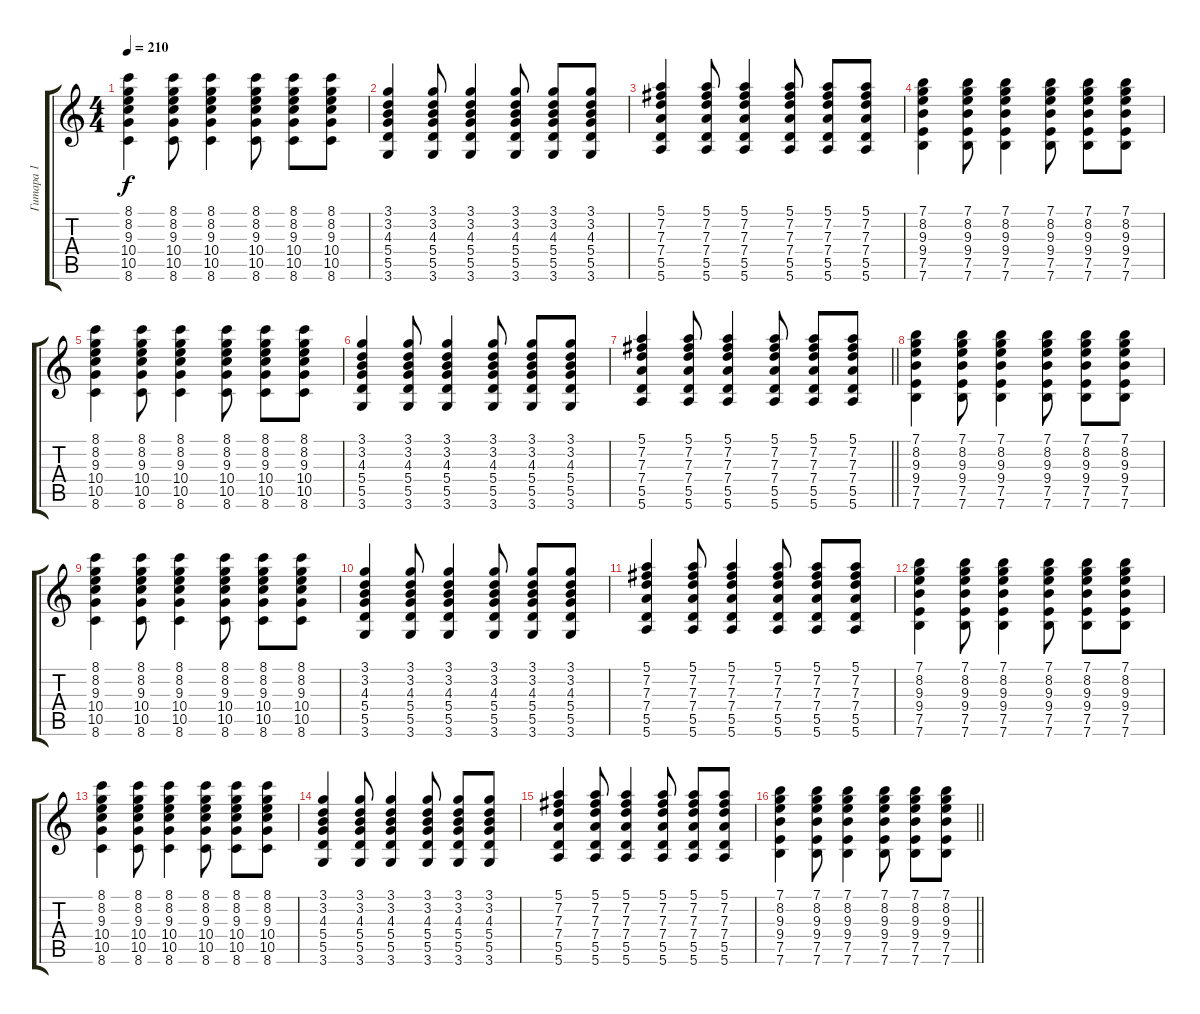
\track ("Гитара 1" "Гитара 1") {instrument electricguitarjazz}
\staff {score tabs}
\tuning (E4 B3 G3 D3 A2 E2) {hide}
\ts (4 4)
\tempo 210
\clef g2
\ks c
(8.1 8.2 9.3 10.4 10.5 8.6).4{dy f} (8.1 8.2 9.3 10.4 10.5 8.6).8 (8.1 8.2 9.3 10.4 10.5 8.6).4 (8.1 8.2 9.3 10.4 10.5 8.6).8 (8.1 8.2 9.3 10.4 10.5 8.6).8 (8.1 8.2 9.3 10.4 10.5 8.6).8 |
(3.1 3.2 4.3 5.4 5.5 3.6).4 (3.1 3.2 4.3 5.4 5.5 3.6).8 (3.1 3.2 4.3 5.4 5.5 3.6).4 (3.1 3.2 4.3 5.4 5.5 3.6).8 (3.1 3.2 4.3 5.4 5.5 3.6).8 (3.1 3.2 4.3 5.4 5.5 3.6).8 |
(5.1 7.2 7.3 7.4 5.5 5.6).4 (5.1 7.2 7.3 7.4 5.5 5.6).8 (5.1 7.2 7.3 7.4 5.5 5.6).4 (5.1 7.2 7.3 7.4 5.5 5.6).8 (5.1 7.2 7.3 7.4 5.5 5.6).8 (5.1 7.2 7.3 7.4 5.5 5.6).8 |
(7.1 8.2 9.3 9.4 7.5 7.6).4 (7.1 8.2 9.3 9.4 7.5 7.6).8 (7.1 8.2 9.3 9.4 7.5 7.6).4 (7.1 8.2 9.3 9.4 7.5 7.6).8 (7.1 8.2 9.3 9.4 7.5 7.6).8 (7.1 8.2 9.3 9.4 7.5 7.6).8 |
(8.1 8.2 9.3 10.4 10.5 8.6).4 (8.1 8.2 9.3 10.4 10.5 8.6).8 (8.1 8.2 9.3 10.4 10.5 8.6).4 (8.1 8.2 9.3 10.4 10.5 8.6).8 (8.1 8.2 9.3 10.4 10.5 8.6).8 (8.1 8.2 9.3 10.4 10.5 8.6).8 |
(3.1 3.2 4.3 5.4 5.5 3.6).4 (3.1 3.2 4.3 5.4 5.5 3.6).8 (3.1 3.2 4.3 5.4 5.5 3.6).4 (3.1 3.2 4.3 5.4 5.5 3.6).8 (3.1 3.2 4.3 5.4 5.5 3.6).8 (3.1 3.2 4.3 5.4 5.5 3.6).8 |
\barLineRight lightlight
(5.1 7.2 7.3 7.4 5.5 5.6).4 (5.1 7.2 7.3 7.4 5.5 5.6).8 (5.1 7.2 7.3 7.4 5.5 5.6).4 (5.1 7.2 7.3 7.4 5.5 5.6).8 (5.1 7.2 7.3 7.4 5.5 5.6).8 (5.1 7.2 7.3 7.4 5.5 5.6).8 |
(7.1 8.2 9.3 9.4 7.5 7.6).4 (7.1 8.2 9.3 9.4 7.5 7.6).8 (7.1 8.2 9.3 9.4 7.5 7.6).4 (7.1 8.2 9.3 9.4 7.5 7.6).8 (7.1 8.2 9.3 9.4 7.5 7.6).8 (7.1 8.2 9.3 9.4 7.5 7.6).8 |
(8.1 8.2 9.3 10.4 10.5 8.6).4 (8.1 8.2 9.3 10.4 10.5 8.6).8 (8.1 8.2 9.3 10.4 10.5 8.6).4 (8.1 8.2 9.3 10.4 10.5 8.6).8 (8.1 8.2 9.3 10.4 10.5 8.6).8 (8.1 8.2 9.3 10.4 10.5 8.6).8 |
(3.1 3.2 4.3 5.4 5.5 3.6).4 (3.1 3.2 4.3 5.4 5.5 3.6).8 (3.1 3.2 4.3 5.4 5.5 3.6).4 (3.1 3.2 4.3 5.4 5.5 3.6).8 (3.1 3.2 4.3 5.4 5.5 3.6).8 (3.1 3.2 4.3 5.4 5.5 3.6).8 |
(5.1 7.2 7.3 7.4 5.5 5.6).4 (5.1 7.2 7.3 7.4 5.5 5.6).8 (5.1 7.2 7.3 7.4 5.5 5.6).4 (5.1 7.2 7.3 7.4 5.5 5.6).8 (5.1 7.2 7.3 7.4 5.5 5.6).8 (5.1 7.2 7.3 7.4 5.5 5.6).8 |
(7.1 8.2 9.3 9.4 7.5 7.6).4 (7.1 8.2 9.3 9.4 7.5 7.6).8 (7.1 8.2 9.3 9.4 7.5 7.6).4 (7.1 8.2 9.3 9.4 7.5 7.6).8 (7.1 8.2 9.3 9.4 7.5 7.6).8 (7.1 8.2 9.3 9.4 7.5 7.6).8 |
(8.1 8.2 9.3 10.4 10.5 8.6).4 (8.1 8.2 9.3 10.4 10.5 8.6).8 (8.1 8.2 9.3 10.4 10.5 8.6).4 (8.1 8.2 9.3 10.4 10.5 8.6).8 (8.1 8.2 9.3 10.4 10.5 8.6).8 (8.1 8.2 9.3 10.4 10.5 8.6).8 |
(3.1 3.2 4.3 5.4 5.5 3.6).4 (3.1 3.2 4.3 5.4 5.5 3.6).8 (3.1 3.2 4.3 5.4 5.5 3.6).4 (3.1 3.2 4.3 5.4 5.5 3.6).8 (3.1 3.2 4.3 5.4 5.5 3.6).8 (3.1 3.2 4.3 5.4 5.5 3.6).8 |
(5.1 7.2 7.3 7.4 5.5 5.6).4 (5.1 7.2 7.3 7.4 5.5 5.6).8 (5.1 7.2 7.3 7.4 5.5 5.6).4 (5.1 7.2 7.3 7.4 5.5 5.6).8 (5.1 7.2 7.3 7.4 5.5 5.6).8 (5.1 7.2 7.3 7.4 5.5 5.6).8 |
\barLineRight lightlight
(7.1 8.2 9.3 9.4 7.5 7.6).4 (7.1 8.2 9.3 9.4 7.5 7.6).8 (7.1 8.2 9.3 9.4 7.5 7.6).4 (7.1 8.2 9.3 9.4 7.5 7.6).8 (7.1 8.2 9.3 9.4 7.5 7.6).8 (7.1 8.2 9.3 9.4 7.5 7.6).8
